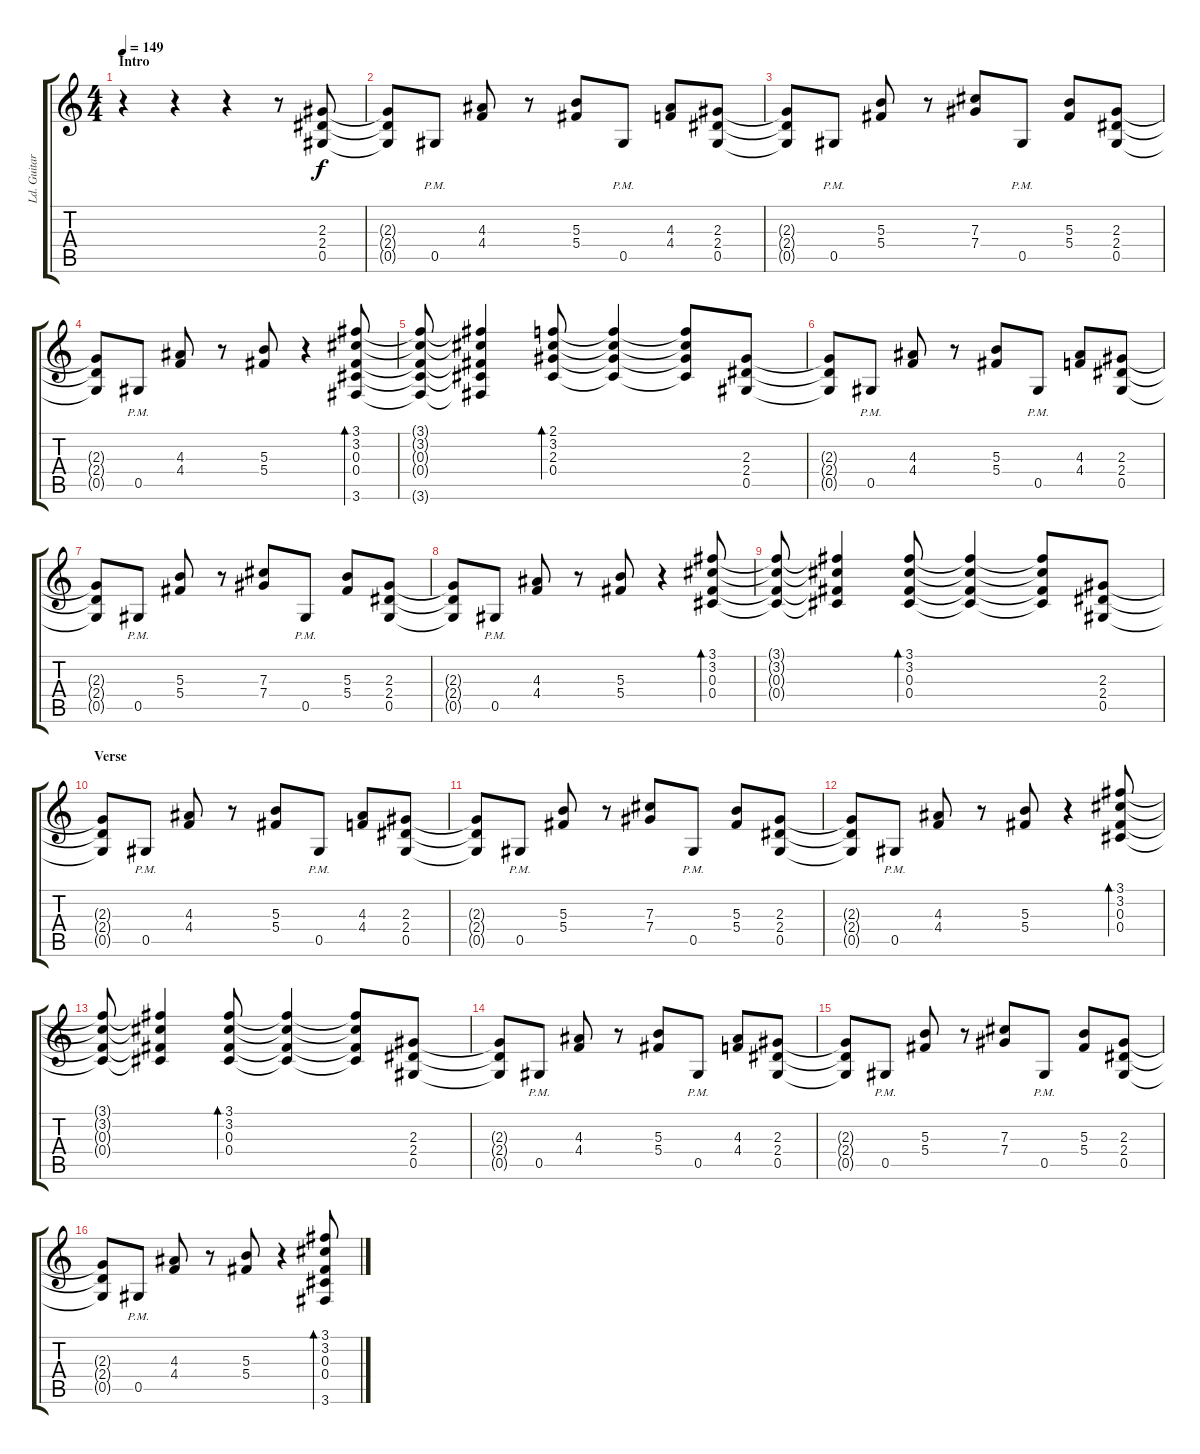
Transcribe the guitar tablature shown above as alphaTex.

\track ("Ld. Guitar" "Ld. Guitar") {instrument overdrivenguitar}
\staff {score tabs}
\tuning (Eb4 Bb3 Gb3 Db3 Ab2 Eb2) {hide}
\ts (4 4)
\section ("" "Intro")
\tempo 149
\clef g2
\ks c
r.4{dy f instrument overdrivenguitar} r.4 r.4 r.8 (2.3 2.4 0.5).8 |
(2.3{t} 2.4{t} 0.5{t}).8 0.5{pm}.8 (4.3 4.4).8 r.8 (5.3 5.4).8 0.5{pm}.8 (4.3 4.4).8 (2.3 2.4 0.5).8 |
(2.3{t} 2.4{t} 0.5{t}).8 0.5{pm}.8 (5.3 5.4).8 r.8 (7.3 7.4).8 0.5{pm}.8 (5.3 5.4).8 (2.3 2.4 0.5).8 |
(2.3{t} 2.4{t} 0.5{t}).8 0.5{pm}.8 (4.3 4.4).8 r.8 (5.3 5.4).8 r.4 (3.1 3.2 0.3 0.4 3.6).8{bd 60} |
(3.1{t} 3.2{t} 0.3{t} 0.4{t} 3.6{t}).8 (3.1{t} 3.2{t} 0.3{t} 0.4{t} 3.6{t}).4 (2.1 3.2 2.3 0.4).8{bd 60} (2.1{t} 3.2{t} 2.3{t} 0.4{t}).4 (2.1{t} 3.2{t} 2.3{t} 0.4{t}).8 (2.3 2.4 0.5).8 |
(2.3{t} 2.4{t} 0.5{t}).8 0.5{pm}.8 (4.3 4.4).8 r.8 (5.3 5.4).8 0.5{pm}.8 (4.3 4.4).8 (2.3 2.4 0.5).8 |
(2.3{t} 2.4{t} 0.5{t}).8 0.5{pm}.8 (5.3 5.4).8 r.8 (7.3 7.4).8 0.5{pm}.8 (5.3 5.4).8 (2.3 2.4 0.5).8 |
(2.3{t} 2.4{t} 0.5{t}).8 0.5{pm}.8 (4.3 4.4).8 r.8 (5.3 5.4).8 r.4 (3.1 3.2 0.3 0.4).8{bd 60} |
(3.1{t} 3.2{t} 0.3{t} 0.4{t}).8 (3.1{t} 3.2{t} 0.3{t} 0.4{t}).4 (3.1 3.2 0.3 0.4).8{bd 60} (3.1{t} 3.2{t} 0.3{t} 0.4{t}).4 (3.1{t} 3.2{t} 0.3{t} 0.4{t}).8 (2.3 2.4 0.5).8 |
\section ("" "Verse")
(2.3{t} 2.4{t} 0.5{t}).8 0.5{pm}.8 (4.3 4.4).8 r.8 (5.3 5.4).8 0.5{pm}.8 (4.3 4.4).8 (2.3 2.4 0.5).8 |
(2.3{t} 2.4{t} 0.5{t}).8 0.5{pm}.8 (5.3 5.4).8 r.8 (7.3 7.4).8 0.5{pm}.8 (5.3 5.4).8 (2.3 2.4 0.5).8 |
(2.3{t} 2.4{t} 0.5{t}).8 0.5{pm}.8 (4.3 4.4).8 r.8 (5.3 5.4).8 r.4 (3.1 3.2 0.3 0.4).8{bd 60} |
(3.1{t} 3.2{t} 0.3{t} 0.4{t}).8 (3.1{t} 3.2{t} 0.3{t} 0.4{t}).4 (3.1 3.2 0.3 0.4).8{bd 60} (3.1{t} 3.2{t} 0.3{t} 0.4{t}).4 (3.1{t} 3.2{t} 0.3{t} 0.4{t}).8 (2.3 2.4 0.5).8 |
(2.3{t} 2.4{t} 0.5{t}).8 0.5{pm}.8 (4.3 4.4).8 r.8 (5.3 5.4).8 0.5{pm}.8 (4.3 4.4).8 (2.3 2.4 0.5).8 |
(2.3{t} 2.4{t} 0.5{t}).8 0.5{pm}.8 (5.3 5.4).8 r.8 (7.3 7.4).8 0.5{pm}.8 (5.3 5.4).8 (2.3 2.4 0.5).8 |
(2.3{t} 2.4{t} 0.5{t}).8 0.5{pm}.8 (4.3 4.4).8 r.8 (5.3 5.4).8 r.4 (3.1 3.2 0.3 0.4 3.6).8{bd 60}
